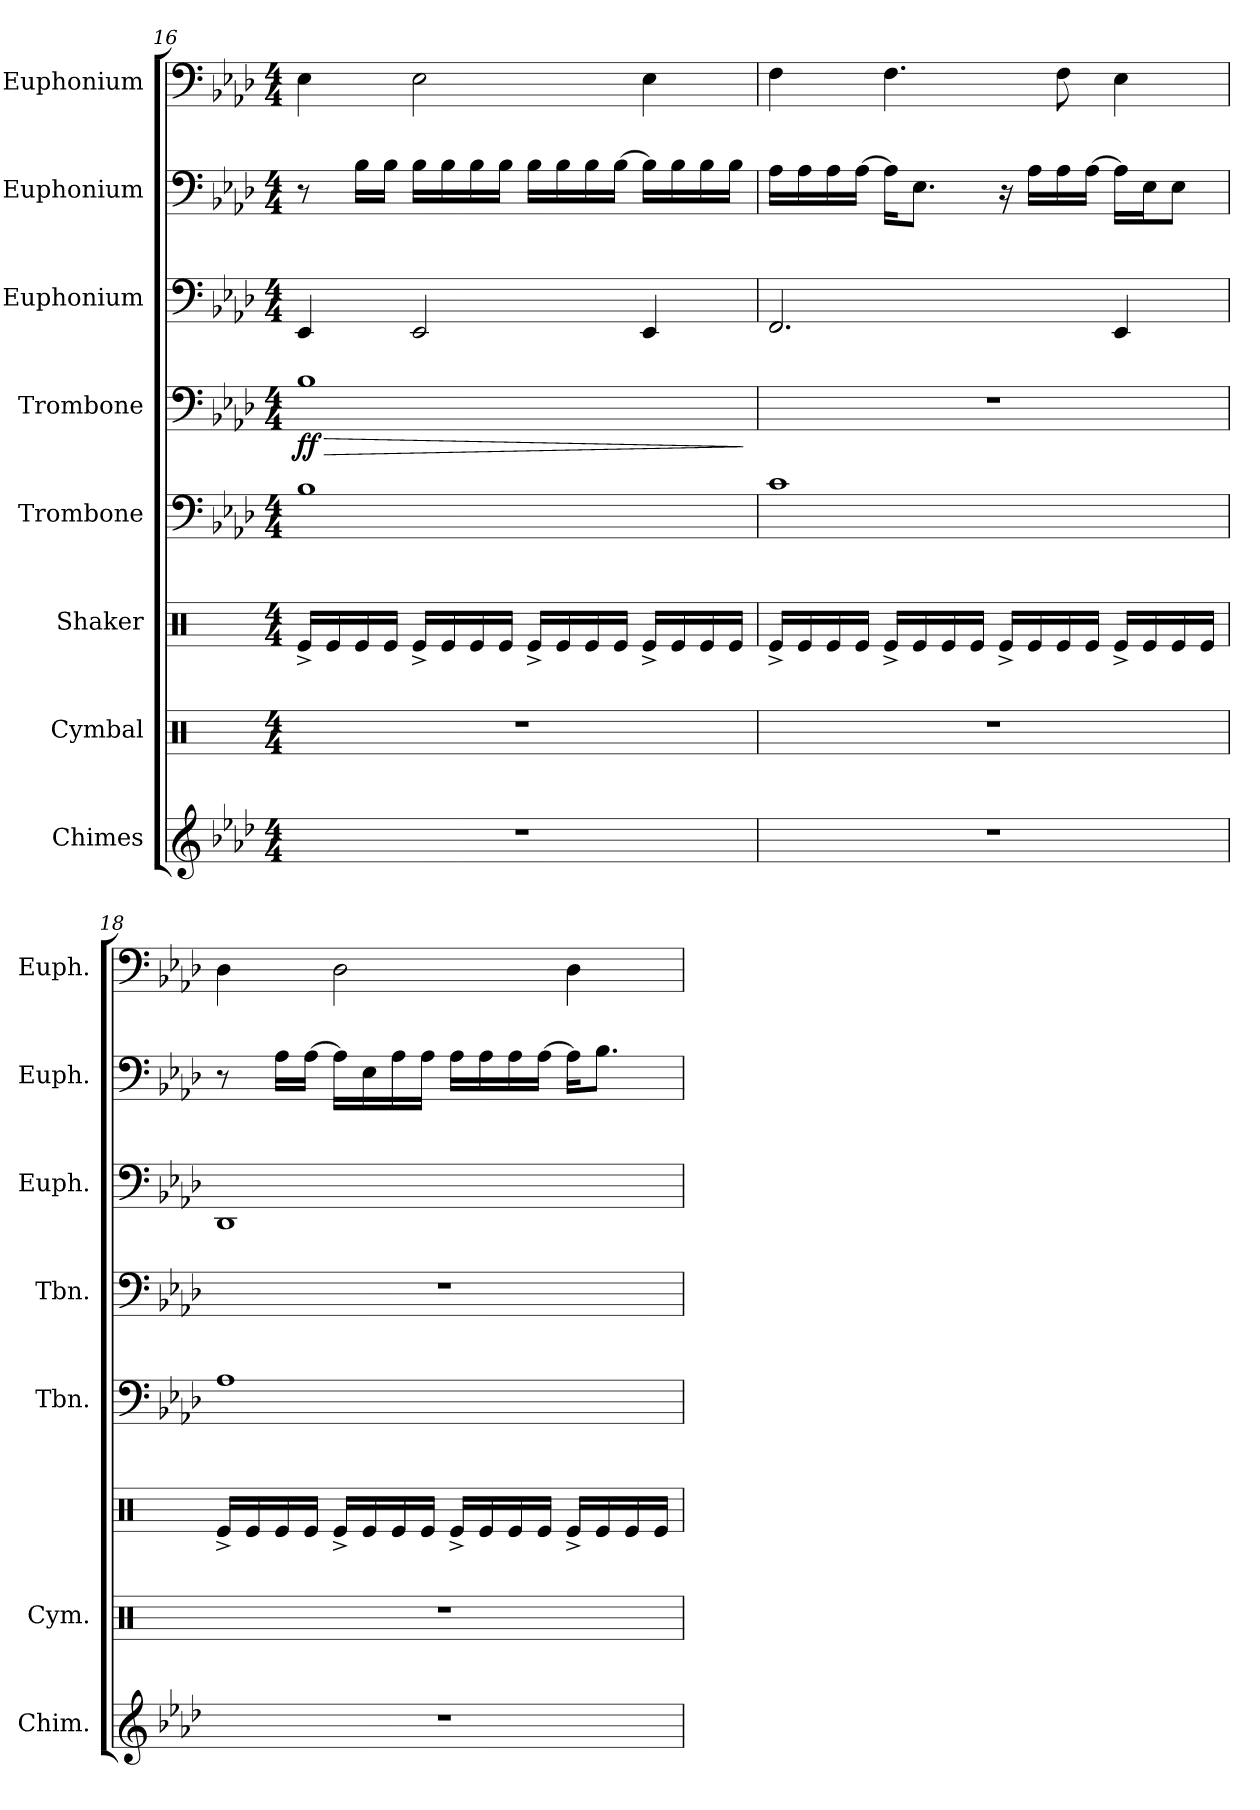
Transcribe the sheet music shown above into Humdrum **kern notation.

**kern	**kern	**kern	**kern	**kern	**dynam	**kern	**kern	**kern
*part8	*part7	*part6	*part5	*part4	*part4	*part3	*part2	*part1
*staff8	*staff7	*staff6	*staff5	*staff4	*staff4	*staff3	*staff2	*staff1
*I"Chimes	*I"Cymbal	*I"Shaker	*I"Trombone	*I"Trombone	*	*I"Euphonium	*I"Euphonium	*I"Euphonium
*I'Chim.	*I'Cym.	*	*I'Tbn.	*I'Tbn.	*	*I'Euph.	*I'Euph.	*I'Euph.
!!LO:PB:g=z
*clefG2	*clefX	*clefX	*clefF4	*clefF4	*	*clefF4	*clefF4	*clefF4
*k[b-e-a-d-]	*k[]	*k[]	*k[b-e-a-d-]	*k[b-e-a-d-]	*	*k[b-e-a-d-]	*k[b-e-a-d-]	*k[b-e-a-d-]
*M4/4	*M4/4	*M4/4	*M4/4	*M4/4	*	*M4/4	*M4/4	*M4/4
=16	=16	=16	=16	=16	=16	=16	=16	=16
!	!	!	!	!	!LO:HP:b	!	!	!
!	!	!	!	!	!LO:HP:n=1:b	!	!	!
!	!	!	!	!	!LO:DY:n=1:b	!	!	!
!	!	!	!	!	!LO:DY:n=2:b	!	!	!
1r	1r	16Re^/LL	1B-	1B-	> > f f	4EE-/	8r	4E-\
.	.	16Re/	.	.	.	.	.	.
.	.	16Re/	.	.	.	.	16B-\LL	.
.	.	16Re/JJ	.	.	.	.	16B-\JJ	.
.	.	16Re^/LL	.	.	.	2EE-/	16B-\LL	2E-\
.	.	16Re/	.	.	.	.	16B-\	.
.	.	16Re/	.	.	.	.	16B-\	.
.	.	16Re/JJ	.	.	.	.	16B-\JJ	.
.	.	16Re^/LL	.	.	.	.	16B-\LL	.
.	.	16Re/	.	.	.	.	16B-\	.
.	.	16Re/	.	.	.	.	16B-\	.
.	.	16Re/JJ	.	.	.	.	[16B-\JJ	.
.	.	16Re^/LL	.	.	.	4EE-/	16B-\LL]	4E-\
.	.	16Re/	.	.	.	.	16B-\	.
.	.	16Re/	.	.	.	.	16B-\	.
.	.	16Re/JJ	.	.	.	.	16B-\JJ	.
.	.	.	.	.	]	.	.	.
=17	=17	=17	=17	=17	=17	=17	=17	=17
1r	1r	16Re^/LL	1c	1r	.	2.FF/	16A-\LL	4F\
.	.	16Re/	.	.	.	.	16A-\	.
.	.	16Re/	.	.	.	.	16A-\	.
.	.	16Re/JJ	.	.	.	.	[16A-\JJ	.
.	.	16Re^/LL	.	.	.	.	16A-\KL]	4.F\
.	.	16Re/	.	.	.	.	8.E-\J	.
.	.	16Re/	.	.	.	.	.	.
.	.	16Re/JJ	.	.	.	.	.	.
.	.	16Re^/LL	.	.	.	.	16r	.
.	.	16Re/	.	.	.	.	16A-\LL	.
.	.	16Re/	.	.	.	.	16A-\	8F\
.	.	16Re/JJ	.	.	.	.	[16A-\JJ	.
.	.	16Re^/LL	.	.	.	4EE-/	16A-\LL]	4E-\
.	.	16Re/	.	.	.	.	16E-\J	.
.	.	16Re/	.	.	.	.	8E-\J	.
.	.	16Re/JJ	.	.	.	.	.	.
.	.	.	.	.	]	.	.	.
!!LO:PB:g=z
=18	=18	=18	=18	=18	=18	=18	=18	=18
1r	1r	16Re^/LL	1A-	1r	.	1DD-	8r	4D-\
.	.	16Re/	.	.	.	.	.	.
.	.	16Re/	.	.	.	.	16A-\LL	.
.	.	16Re/JJ	.	.	.	.	[16A-\JJ	.
.	.	16Re^/LL	.	.	.	.	16A-\LL]	2D-\
.	.	16Re/	.	.	.	.	16E-\	.
.	.	16Re/	.	.	.	.	16A-\	.
.	.	16Re/JJ	.	.	.	.	16A-\JJ	.
.	.	16Re^/LL	.	.	.	.	16A-\LL	.
.	.	16Re/	.	.	.	.	16A-\	.
.	.	16Re/	.	.	.	.	16A-\	.
.	.	16Re/JJ	.	.	.	.	[16A-\JJ	.
.	.	16Re^/LL	.	.	.	.	16A-\KL]	4D-\
.	.	16Re/	.	.	.	.	8.B-\J	.
.	.	16Re/	.	.	.	.	.	.
.	.	16Re/JJ	.	.	.	.	.	.
=	=	=	=	=	=	=	=	=
*-	*-	*-	*-	*-	*-	*-	*-	*-
